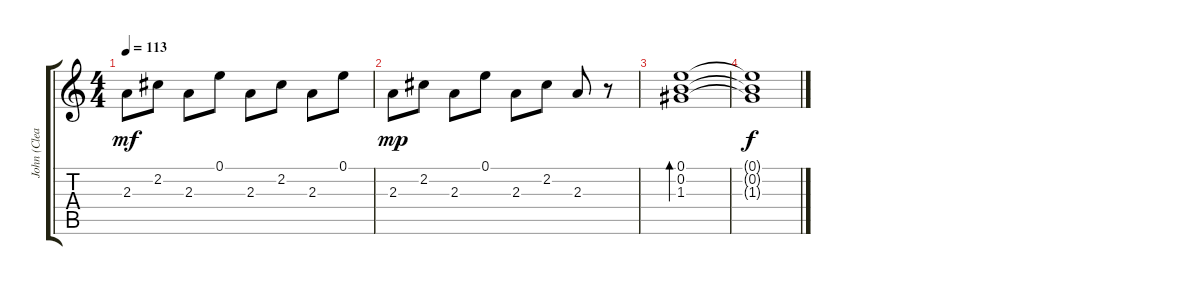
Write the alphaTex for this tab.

\track ("John (Clean 2)" "John (Clea") {instrument electricguitarclean}
\staff {score tabs}
\tuning (E4 B3 G3 D3 A2 E2) {hide}
\ts (4 4)
\tempo 113
\clef g2
\ks c
2.3.8{dy mf} 2.2.8 2.3.8 0.1.8 2.3.8 2.2.8 2.3.8 0.1.8 |
2.3.8{dy mp} 2.2.8 2.3.8 0.1.8 2.3.8 2.2.8 2.3.8 r.8 |
(0.1 0.2 1.3).1{bd 120} |
(0.1{t} 0.2{t} 1.3{t}).1{dy f}
